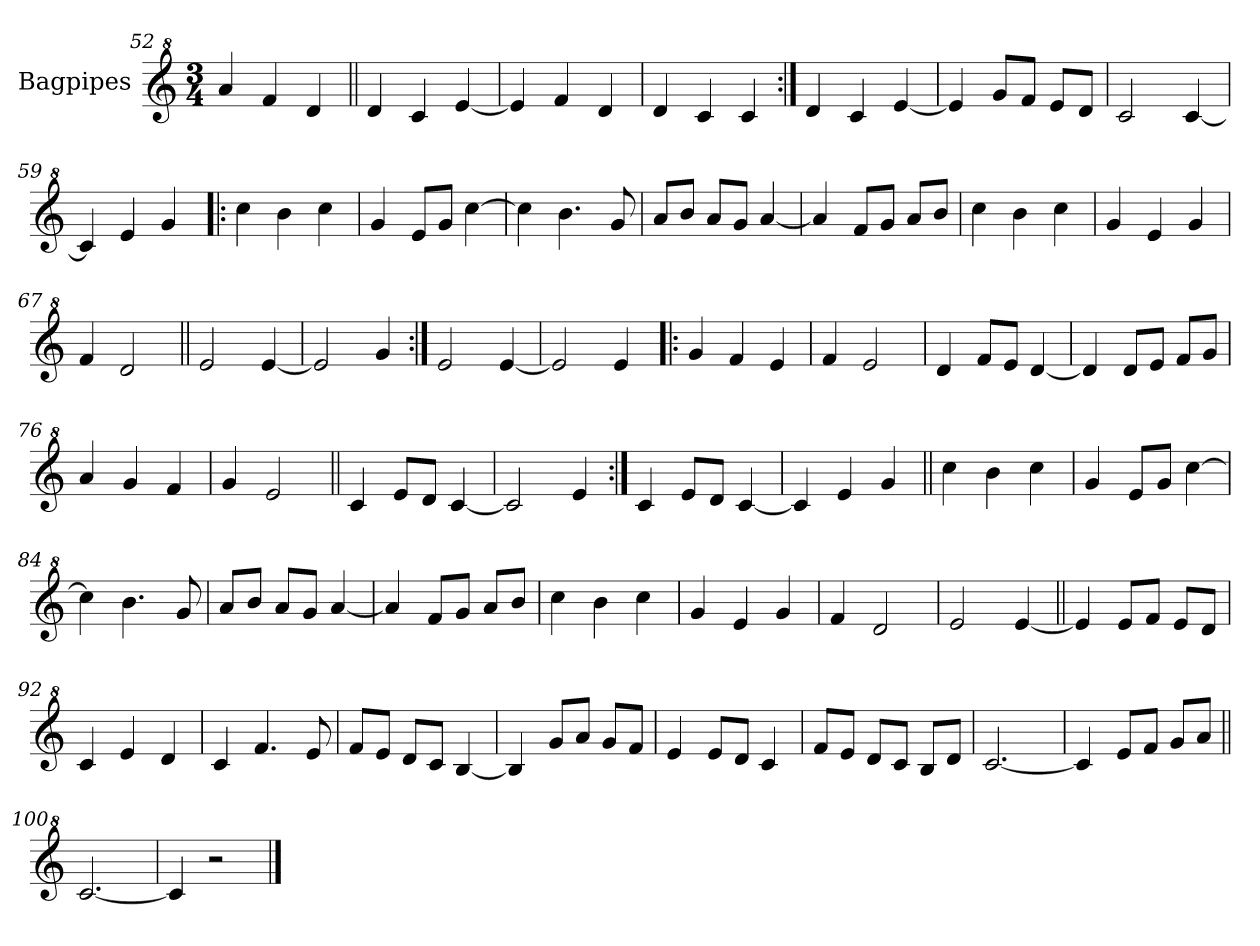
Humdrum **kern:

**kern
*part1
*staff1
*I"Bagpipes
*I'Bag
*clefG^2
*k[]
*C:
*M3/4
=52
4aa/
4ff/
4dd/
=53||
4dd/
4cc/
[4ee/
=54
4ee/]
4ff/
4dd/
=55
4dd/
4cc/
4cc/
=56:|!
4dd/
4cc/
[4ee/
=57
4ee/]
8gg/L
8ff/J
8ee/L
8dd/J
=58
2cc/
[4cc/
=59
4cc/]
4ee/
4gg/
=60!|:
4ccc\
4bb\
4ccc\
=61
4gg/
8ee/L
8gg/J
[4ccc\
!!LO:LB:g=z
=62
4ccc\]
4.bb\
8gg/
=63
8aa/L
8bb/J
8aa/L
8gg/J
[4aa/
=64
4aa/]
8ff/L
8gg/J
8aa/L
8bb/J
=65
4ccc\
4bb\
4ccc\
=66
4gg/
4ee/
4gg/
=67
4ff/
2dd/
=68||
2ee/
[4ee/
=69
2ee/]
4gg/
=70:|!
2ee/
[4ee/
=71
2ee/]
4ee/
=72!|:
4gg/
4ff/
4ee/
=73
4ff/
2ee/
!!LO:LB:g=z
=74
4dd/
8ff/L
8ee/J
[4dd/
=75
4dd/]
8dd/L
8ee/J
8ff/L
8gg/J
=76
4aa/
4gg/
4ff/
=77
4gg/
2ee/
=78||
4cc/
8ee/L
8dd/J
[4cc/
=79
2cc/]
4ee/
=80:|!
4cc/
8ee/L
8dd/J
[4cc/
=81
4cc/]
4ee/
4gg/
=82||
4ccc\
4bb\
4ccc\
=83
4gg/
8ee/L
8gg/J
[4ccc\
=84
4ccc\]
4.bb\
8gg/
!!LO:LB:g=z
=85
8aa/L
8bb/J
8aa/L
8gg/J
[4aa/
=86
4aa/]
8ff/L
8gg/J
8aa/L
8bb/J
=87
4ccc\
4bb\
4ccc\
=88
4gg/
4ee/
4gg/
=89
4ff/
2dd/
=90
2ee/
[4ee/
=91||
4ee/]
8ee/L
8ff/J
8ee/L
8dd/J
=92
4cc/
4ee/
4dd/
=93
4cc/
4.ff/
8ee/
=94
8ff/L
8ee/J
8dd/L
8cc/J
[4b/
!!LO:LB:g=z
=95
4b/]
8gg/L
8aa/J
8gg/L
8ff/J
=96
4ee/
8ee/L
8dd/J
4cc/
=97
8ff/L
8ee/J
8dd/L
8cc/J
8b/L
8dd/J
=98
[2.cc/
=99
4cc/]
8ee/L
8ff/J
8gg/L
8aa/J
=100||
[2.cc/
=101
4cc/]
2r
==
*-
